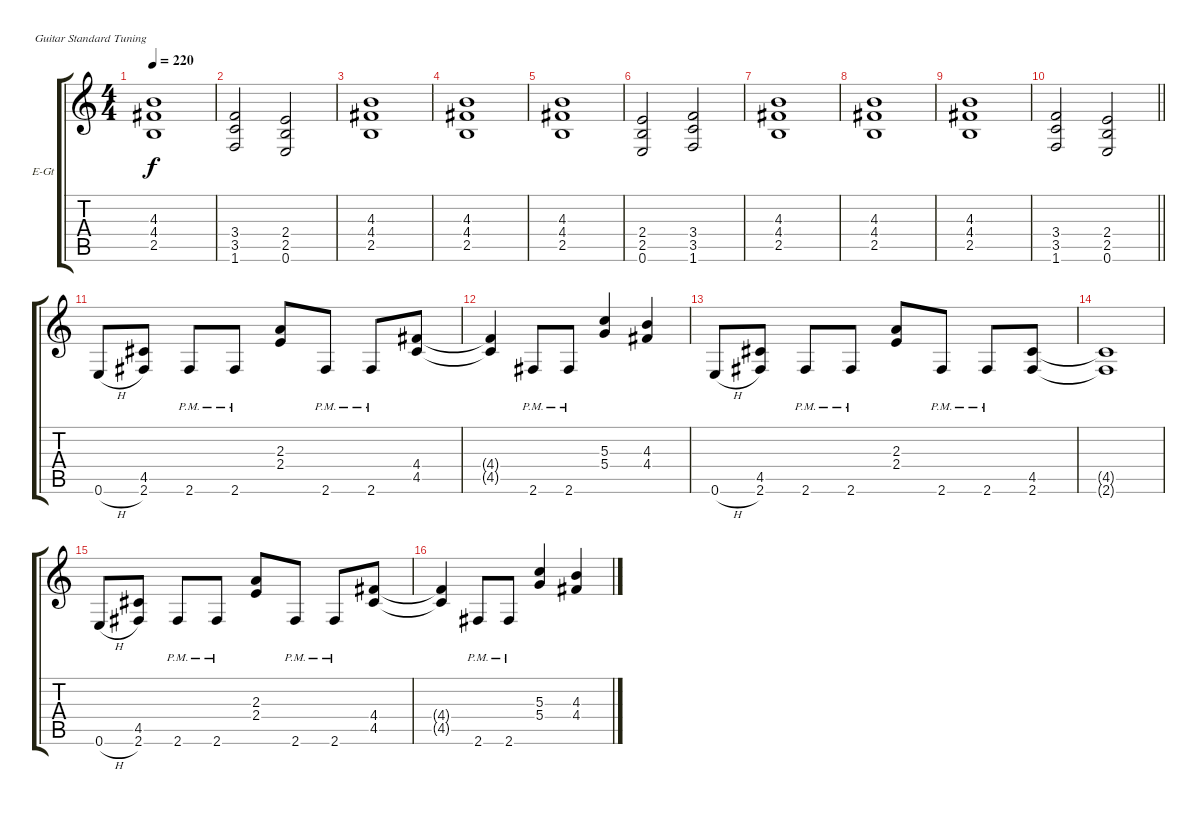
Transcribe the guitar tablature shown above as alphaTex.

\bracketExtendMode groupsimilarinstruments
\firstSystemTrackNameOrientation horizontal
\otherSystemsTrackNameOrientation horizontal
\track ("Herman Frank" "E-Gt") {instrument distortionguitar}
\staff {score tabs}
\tuning (E4 B3 G3 D3 A2 E2)
\ts (4 4)
\tempo 220
\clef g2
\ks c
(4.4 2.5 4.3).1{dy f} |
(1.6 3.5 3.4).2 (0.6 2.5 2.4).2 |
(4.4 2.5 4.3).1 |
(4.4 2.5 4.3).1 |
(4.4 2.5 4.3).1 |
(0.6 2.5 2.4).2 (1.6 3.5 3.4).2 |
(4.4 2.5 4.3).1 |
(4.4 2.5 4.3).1 |
(4.4 2.5 4.3).1 |
\barLineRight lightlight
(1.6 3.5 3.4).2 (0.6 2.5 2.4).2 |
0.6{h}.8 (4.5 2.6).8 2.6{pm}.8 2.6{pm}.8 (2.4 2.3).8 2.6{pm}.8 2.6{pm}.8 (4.5 4.4).8 |
(4.5{t} 4.4{t}).4 2.6{pm}.8 2.6{pm}.8 (5.4 5.3).4 (4.4 4.3).4 |
0.6{h}.8 (4.5 2.6).8 2.6{pm}.8 2.6{pm}.8 (2.4 2.3).8 2.6{pm}.8 2.6{pm}.8 (4.5 2.6).8 |
(4.5{t} 2.6{t}).1 |
0.6{h}.8 (4.5 2.6).8 2.6{pm}.8 2.6{pm}.8 (2.4 2.3).8 2.6{pm}.8 2.6{pm}.8 (4.5 4.4).8 |
(4.5{t} 4.4{t}).4 2.6{pm}.8 2.6{pm}.8 (5.4 5.3).4 (4.4 4.3).4
